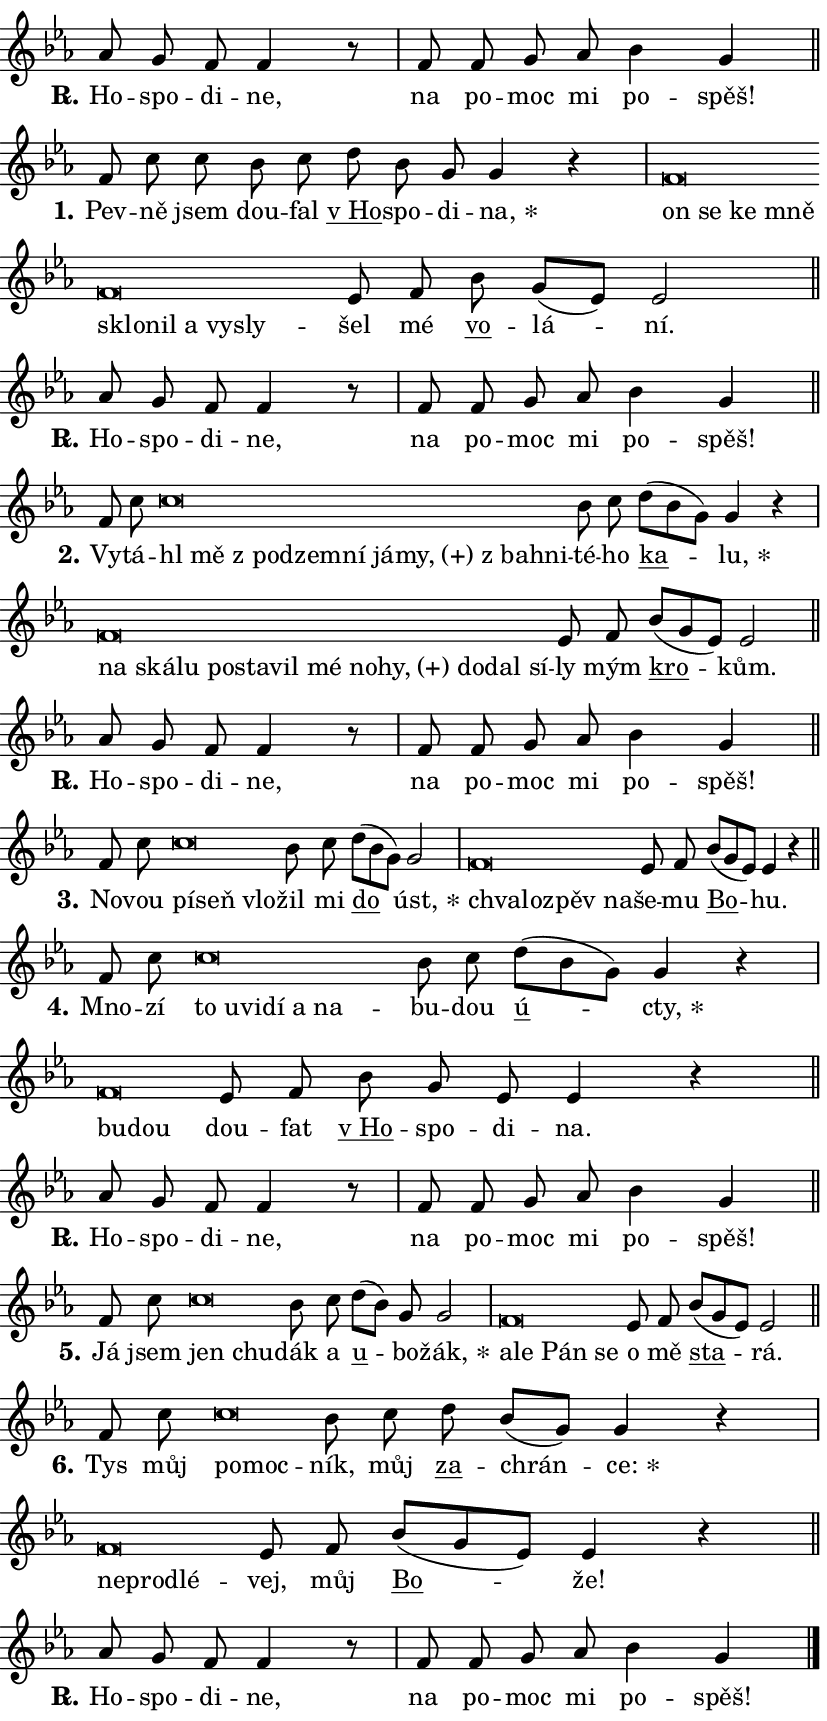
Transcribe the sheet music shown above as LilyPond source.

\version "2.24.0"
\header { tagline = "" }
\paper {
  indent = 0\cm
  top-margin = 0\cm
  right-margin = 0.13\cm % to fit lyric hyphens
  bottom-margin = 0\cm
  left-margin = 0\cm
  paper-width = 14\cm
  page-breaking = #ly:one-page-breaking
  system-system-spacing.basic-distance = #11
  score-system-spacing.basic-distance = #11
  ragged-last = ##f
}


%% Author: Thomas Morley
%% https://lists.gnu.org/archive/html/lilypond-user/2020-05/msg00002.html
#(define (line-position grob)
"Returns position of @var[grob} in current system:
   @code{'start}, if at first time-step
   @code{'end}, if at last time-step
   @code{'middle} otherwise
"
  (let* ((col (ly:item-get-column grob))
         (ln (ly:grob-object col 'left-neighbor))
         (rn (ly:grob-object col 'right-neighbor))
         (col-to-check-left (if (ly:grob? ln) ln col))
         (col-to-check-right (if (ly:grob? rn) rn col))
         (break-dir-left
           (and
             (ly:grob-property col-to-check-left 'non-musical #f)
             (ly:item-break-dir col-to-check-left)))
         (break-dir-right
           (and
             (ly:grob-property col-to-check-right 'non-musical #f)
             (ly:item-break-dir col-to-check-right))))
        (cond ((eqv? 1 break-dir-left) 'start)
              ((eqv? -1 break-dir-right) 'end)
              (else 'middle))))

#(define (tranparent-at-line-position vctor)
  (lambda (grob)
  "Relying on @code{line-position} select the relevant enry from @var{vctor}.
Used to determine transparency,"
    (case (line-position grob)
      ((end) (not (vector-ref vctor 0)))
      ((middle) (not (vector-ref vctor 1)))
      ((start) (not (vector-ref vctor 2))))))

noteHeadBreakVisibility =
#(define-music-function (break-visibility)(vector?)
"Makes @code{NoteHead}s transparent relying on @var{break-visibility}"
#{
  \override NoteHead.transparent =
    #(tranparent-at-line-position break-visibility)
#})

#(define delete-ledgers-for-transparent-note-heads
  (lambda (grob)
    "Reads whether a @code{NoteHead} is transparent.
If so this @code{NoteHead} is removed from @code{'note-heads} from
@var{grob}, which is supposed to be @code{LedgerLineSpanner}.
As a result ledgers are not printed for this @code{NoteHead}"
    (let* ((nhds-array (ly:grob-object grob 'note-heads))
           (nhds-list
             (if (ly:grob-array? nhds-array)
                 (ly:grob-array->list nhds-array)
                 '()))
           ;; Relies on the transparent-property being done before
           ;; Staff.LedgerLineSpanner.after-line-breaking is executed.
           ;; This is fragile ...
           (to-keep
             (remove
               (lambda (nhd)
                 (ly:grob-property nhd 'transparent #f))
               nhds-list)))
      ;; TODO find a better method to iterate over grob-arrays, similiar
      ;; to filter/remove etc for lists
      ;; For now rebuilt from scratch
      (set! (ly:grob-object grob 'note-heads)  '())
      (for-each
        (lambda (nhd)
          (ly:pointer-group-interface::add-grob grob 'note-heads nhd))
        to-keep))))

squashNotes = {
  \override NoteHead.X-extent = #'(-0.2 . 0.2)
  \override NoteHead.Y-extent = #'(-0.75 . 0)
  \override NoteHead.stencil =
    #(lambda (grob)
       (let ((pos (ly:grob-property grob 'staff-position)))
         (begin
           (if (< pos -7) (display "ERROR: Lower brevis then expected\n") (display ""))
           (if (<= pos -6) ly:text-interface::print ly:note-head::print))))
}
unSquashNotes = {
  \revert NoteHead.X-extent
  \revert NoteHead.Y-extent
  \revert NoteHead.stencil
}

hideNotes = \noteHeadBreakVisibility #begin-of-line-visible
unHideNotes = \noteHeadBreakVisibility #all-visible

% work-around for resetting accidentals
% https://lilypond.org/doc/v2.23/Documentation/notation/displaying-rhythms#unmetered-music
cadenzaMeasure = {
  \cadenzaOff
  \partial 1024 s1024
  \cadenzaOn
}

#(define-markup-command (accent layout props text) (markup?)
  "Underline accented syllable"
  (interpret-markup layout props
    #{\markup \override #'(offset . 4.3) \underline { #text }#}))

responsum = \markup \concat {
  "R" \hspace #-1.05 \path #0.1 #'((moveto 0 0.07) (lineto 0.9 0.8)) \hspace #0.05 "."
}

spaceSize = #0.6828661417322834 % exact space size for TeX Gyre Schola

\layout {
  \context {
    \Staff
    \remove "Time_signature_engraver"
    \override LedgerLineSpanner.after-line-breaking = #delete-ledgers-for-transparent-note-heads
  }
  \context {
    \Lyrics {
      \override LyricSpace.minimum-distance = \spaceSize
      \override LyricText.font-name = #"TeX Gyre Schola"
      \override LyricText.font-size = 1
      \override StanzaNumber.font-name = #"TeX Gyre Schola Bold"
      \override StanzaNumber.font-size = 1
    }
  }
  \context {
    \Score 
    \override NoteHead.text =
      #(lambda (grob) 
        (let ((pos (ly:grob-property grob 'staff-position)))
          #{\markup {
            \combine
              \halign #-0.55 \raise #(if (= pos -6) 0 0.5) \override #'(thickness . 2) \draw-line #'(3.2 . 0)
              \musicglyph "noteheads.sM1"
          }#}))
  }
}

% magnetic-lyrics.ily
%
%   written by
%     Jean Abou Samra <jean@abou-samra.fr>
%     Werner Lemberg <wl@gnu.org>
%
%   adapted by
%     Jiri Hon <jiri.hon@gmail.com>
%
% Version 2022-Apr-15

% https://www.mail-archive.com/lilypond-user@gnu.org/msg149350.html

#(define (Left_hyphen_pointer_engraver context)
   "Collect syllable-hyphen-syllable occurrences in lyrics and store
them in properties.  This engraver only looks to the left.  For
example, if the lyrics input is @code{foo -- bar}, it does the
following.

@itemize @bullet
@item
Set the @code{text} property of the @code{LyricHyphen} grob between
@q{foo} and @q{bar} to @code{foo}.

@item
Set the @code{left-hyphen} property of the @code{LyricText} grob with
text @q{foo} to the @code{LyricHyphen} grob between @q{foo} and
@q{bar}.
@end itemize

Use this auxiliary engraver in combination with the
@code{lyric-@/text::@/apply-@/magnetic-@/offset!} hook."
   (let ((hyphen #f)
         (text #f))
     (make-engraver
      (acknowledgers
       ((lyric-syllable-interface engraver grob source-engraver)
        (set! text grob)))
      (end-acknowledgers
       ((lyric-hyphen-interface engraver grob source-engraver)
        ;(when (not (grob::has-interface grob 'lyric-space-interface))
          (set! hyphen grob)));)
      ((stop-translation-timestep engraver)
       (when (and text hyphen)
         (ly:grob-set-object! text 'left-hyphen hyphen))
       (set! text #f)
       (set! hyphen #f)))))

#(define (lyric-text::apply-magnetic-offset! grob)
   "If the space between two syllables is less than the value in
property @code{LyricText@/.details@/.squash-threshold}, move the right
syllable to the left so that it gets concatenated with the left
syllable.

Use this function as a hook for
@code{LyricText@/.after-@/line-@/breaking} if the
@code{Left_@/hyphen_@/pointer_@/engraver} is active."
   (let ((hyphen (ly:grob-object grob 'left-hyphen #f)))
     (when hyphen
       (let ((left-text (ly:spanner-bound hyphen LEFT)))
         (when (grob::has-interface left-text 'lyric-syllable-interface)
           (let* ((common (ly:grob-common-refpoint grob left-text X))
                  (this-x-ext (ly:grob-extent grob common X))
                  (left-x-ext
                   (begin
                     ;; Trigger magnetism for left-text.
                     (ly:grob-property left-text 'after-line-breaking)
                     (ly:grob-extent left-text common X)))
                  ;; `delta` is the gap width between two syllables.
                  (delta (- (interval-start this-x-ext)
                            (interval-end left-x-ext)))
                  (details (ly:grob-property grob 'details))
                  (threshold (assoc-get 'squash-threshold details 0.2)))
             (when (< delta threshold)
               (let* (;; We have to manipulate the input text so that
                      ;; ligatures crossing syllable boundaries are not
                      ;; disabled.  For languages based on the Latin
                      ;; script this is essentially a beautification.
                      ;; However, for non-Western scripts it can be a
                      ;; necessity.
                      (lt (ly:grob-property left-text 'text))
                      (rt (ly:grob-property grob 'text))
                      (is-space (grob::has-interface hyphen 'lyric-space-interface))
                      (space (if is-space " " ""))
                      (extra-delta (if is-space spaceSize 0))
                      ;; Append new syllable.
                      (ltrt-space (if (and (string? lt) (string? rt))
                                (string-append lt space rt)
                                (make-concat-markup (list lt space rt))))
                      ;; Right-align `ltrt` to the right side.
                      (ltrt-space-markup (grob-interpret-markup
                               grob
                               (make-translate-markup
                                (cons (interval-length this-x-ext) 0)
                                (make-right-align-markup ltrt-space)))))
                 (begin
                   ;; Don't print `left-text`.
                   (ly:grob-set-property! left-text 'stencil #f)
                   ;; Set text and stencil (which holds all collected
                   ;; syllables so far) and shift it to the left.
                   (ly:grob-set-property! grob 'text ltrt-space)
                   (ly:grob-set-property! grob 'stencil ltrt-space-markup)
                   (ly:grob-translate-axis! grob (- (- delta extra-delta)) X))))))))))


#(define (lyric-hyphen::displace-bounds-first grob)
   ;; Make very sure this callback isn't triggered too early.
   (let ((left (ly:spanner-bound grob LEFT))
         (right (ly:spanner-bound grob RIGHT)))
     (ly:grob-property left 'after-line-breaking)
     (ly:grob-property right 'after-line-breaking)
     (ly:lyric-hyphen::print grob)))

squashThreshold = #0.4

\layout {
  \context {
    \Lyrics
    \consists #Left_hyphen_pointer_engraver
    \override LyricText.after-line-breaking =
      #lyric-text::apply-magnetic-offset!
    \override LyricHyphen.stencil = #lyric-hyphen::displace-bounds-first
    \override LyricText.details.squash-threshold = \squashThreshold
    \override LyricHyphen.minimum-distance = 0
    \override LyricHyphen.minimum-length = \squashThreshold
  }
}

squashText = \override LyricText.details.squash-threshold = 9999
unSquashText = \override LyricText.details.squash-threshold = \squashThreshold

leftText = \override LyricText.self-alignment-X = #LEFT
unLeftText = \revert LyricText.self-alignment-X

starOffset = #(lambda (grob) 
                (let ((x_offset (ly:self-alignment-interface::aligned-on-x-parent grob)))
                  (if (= x_offset 0) 0 (+ x_offset 1.2))))

star = #(define-music-function (syllable)(string?)
"Append star separator at the end of a syllable"
#{
  \once \override LyricText.X-offset = #starOffset
  \lyricmode { \markup {
    #syllable
    \override #'((font-name . "TeX Gyre Schola Bold")) \hspace #0.2 \lower #0.65 \larger "*"
  } }
#})

starAccent = #(define-music-function (syllable)(string?)
"Append star separator at the end of a syllable and make accent"
#{
  \once \override LyricText.X-offset = #starOffset
  \lyricmode { \markup {
    \accent #syllable
    \override #'((font-name . "TeX Gyre Schola Bold")) \hspace #0.2 \lower #0.65 \larger "*"
  } }
#})

breath = #(define-music-function (syllable)(string?)
"Append breathing indicator at the end of a syllable"
#{
  \lyricmode { \markup { #syllable "+" } }
#})

optionalBreath = #(define-music-function (syllable)(string?)
"Append optional breathing indicator at the end of a syllable"
#{
  \lyricmode { \markup { #syllable "(+)" } }
#})


\score {
    <<
        \new Voice = "melody" { \cadenzaOn \key es \major \relative { as'8 g f f4 r8 \cadenzaMeasure \bar "|" f8 f g as bes4 g \cadenzaMeasure \bar "||" \break } }
        \new Lyrics \lyricsto "melody" { \lyricmode { \set stanza = \responsum
Ho -- spo -- di -- ne, na po -- moc mi po -- spěš! } }
    >>
    \layout {}
}

\score {
    <<
        \new Voice = "melody" { \cadenzaOn \key es \major \relative { f'8 c' \bar "" c bes8 c \bar "" d bes g g4 r \cadenzaMeasure \bar "|" \squashNotes f\breve*1/16 \hideNotes \breve*1/16 \bar "" \breve*1/16 \bar "" \breve*1/16 \bar "" \breve*1/16 \bar "" \breve*1/16 \bar "" \breve*1/16 \bar "" \breve*1/16 \breve*1/16 \bar "" \unHideNotes \unSquashNotes es8 f \bar "" bes g[( es)] es2 \cadenzaMeasure \bar "||" \break } }
        \new Lyrics \lyricsto "melody" { \lyricmode { \set stanza = "1."
Pev -- ně jsem dou -- fal \markup \accent "v Ho" -- spo -- di -- \star na, \leftText on \squashText se ke mně sklo -- nil a vy -- sly -- \unLeftText \unSquashText šel mé \markup \accent vo -- lá -- ní. } }
    >>
    \layout {}
}

\score {
    <<
        \new Voice = "melody" { \cadenzaOn \key es \major \relative { as'8 g f f4 r8 \cadenzaMeasure \bar "|" f8 f g as bes4 g \cadenzaMeasure \bar "||" \break } }
        \new Lyrics \lyricsto "melody" { \lyricmode { \set stanza = \responsum
Ho -- spo -- di -- ne, na po -- moc mi po -- spěš! } }
    >>
    \layout {}
}

\score {
    <<
        \new Voice = "melody" { \cadenzaOn \key es \major \relative { f'8 c' \bar "" \squashNotes c\breve*1/16 \hideNotes \breve*1/16 \bar "" \breve*1/16 \bar "" \breve*1/16 \bar "" \breve*1/16 \bar "" \breve*1/16 \bar "" \breve*1/16 \bar "" \breve*1/16 \breve*1/16 \bar "" \unHideNotes \unSquashNotes bes8 c \bar "" d[( bes g)] g4 r \cadenzaMeasure \bar "|" \squashNotes f\breve*1/16 \hideNotes \breve*1/16 \bar "" \breve*1/16 \bar "" \breve*1/16 \bar "" \breve*1/16 \bar "" \breve*1/16 \bar "" \breve*1/16 \bar "" \breve*1/16 \bar "" \breve*1/16 \bar "" \breve*1/16 \bar "" \breve*1/16 \breve*1/16 \bar "" \unHideNotes \unSquashNotes es8 f \bar "" bes[( g es)] es2 \cadenzaMeasure \bar "||" \break } }
        \new Lyrics \lyricsto "melody" { \lyricmode { \set stanza = "2."
Vy -- tá -- \leftText hl \squashText mě "z pod" -- zem -- ní já -- \optionalBreath my, "z ba" -- hni -- \unLeftText \unSquashText té -- ho \markup \accent ka -- \star lu, \leftText na \squashText ská -- lu po -- sta -- vil mé no -- \optionalBreath hy, do -- dal sí -- \unLeftText \unSquashText ly mým \markup \accent kro -- kům. } }
    >>
    \layout {}
}

\score {
    <<
        \new Voice = "melody" { \cadenzaOn \key es \major \relative { as'8 g f f4 r8 \cadenzaMeasure \bar "|" f8 f g as bes4 g \cadenzaMeasure \bar "||" \break } }
        \new Lyrics \lyricsto "melody" { \lyricmode { \set stanza = \responsum
Ho -- spo -- di -- ne, na po -- moc mi po -- spěš! } }
    >>
    \layout {}
}

\score {
    <<
        \new Voice = "melody" { \cadenzaOn \key es \major \relative { f'8 c' \bar "" \squashNotes c\breve*1/16 \hideNotes \breve*1/16 \breve*1/16 \bar "" \unHideNotes \unSquashNotes bes8 c \bar "" d[( bes g)] g2 \cadenzaMeasure \bar "|" \squashNotes f\breve*1/16 \hideNotes \breve*1/16 \bar "" \breve*1/16 \breve*1/16 \bar "" \unHideNotes \unSquashNotes es8 f \bar "" bes[( g es)] es4 r \cadenzaMeasure \bar "||" \break } }
        \new Lyrics \lyricsto "melody" { \lyricmode { \set stanza = "3."
No -- vou \leftText pí -- \squashText seň vlo -- \unLeftText \unSquashText žil mi \markup \accent do \star úst, \leftText chva -- \squashText lo -- zpěv na -- \unLeftText \unSquashText še -- mu \markup \accent Bo -- hu. } }
    >>
    \layout {}
}

\score {
    <<
        \new Voice = "melody" { \cadenzaOn \key es \major \relative { f'8 c' \bar "" \squashNotes c\breve*1/16 \hideNotes \breve*1/16 \bar "" \breve*1/16 \bar "" \breve*1/16 \bar "" \breve*1/16 \breve*1/16 \bar "" \unHideNotes \unSquashNotes bes8 c \bar "" d[( bes g)] g4 r \cadenzaMeasure \bar "|" \squashNotes f\breve*1/16 \hideNotes \breve*1/16 \bar "" \unHideNotes \unSquashNotes es8 f \bar "" bes g es es4 r \cadenzaMeasure \bar "||" \break } }
        \new Lyrics \lyricsto "melody" { \lyricmode { \set stanza = "4."
Mno -- zí \leftText to \squashText u -- vi -- dí a na -- \unLeftText \unSquashText bu -- dou \markup \accent ú -- \star cty, \leftText bu -- \squashText dou \unLeftText \unSquashText dou -- fat \markup \accent "v Ho" -- spo -- di -- na. } }
    >>
    \layout {}
}

\score {
    <<
        \new Voice = "melody" { \cadenzaOn \key es \major \relative { as'8 g f f4 r8 \cadenzaMeasure \bar "|" f8 f g as bes4 g \cadenzaMeasure \bar "||" \break } }
        \new Lyrics \lyricsto "melody" { \lyricmode { \set stanza = \responsum
Ho -- spo -- di -- ne, na po -- moc mi po -- spěš! } }
    >>
    \layout {}
}

\score {
    <<
        \new Voice = "melody" { \cadenzaOn \key es \major \relative { f'8 c' \bar "" \squashNotes c\breve*1/16 \hideNotes \breve*1/16 \bar "" \unHideNotes \unSquashNotes bes8 c \bar "" d[( bes)] g g2 \cadenzaMeasure \bar "|" \squashNotes f\breve*1/16 \hideNotes \breve*1/16 \bar "" \breve*1/16 \breve*1/16 \bar "" \unHideNotes \unSquashNotes es8 f \bar "" bes[( g es)] es2 \cadenzaMeasure \bar "||" \break } }
        \new Lyrics \lyricsto "melody" { \lyricmode { \set stanza = "5."
Já jsem \leftText jen \squashText chu -- \unLeftText \unSquashText dák a \markup \accent u -- bo -- \star žák, \leftText a -- \squashText le Pán se \unLeftText \unSquashText o mě \markup \accent sta -- rá. } }
    >>
    \layout {}
}

\score {
    <<
        \new Voice = "melody" { \cadenzaOn \key es \major \relative { f'8 c' \bar "" \squashNotes c\breve*1/16 \hideNotes \breve*1/16 \bar "" \unHideNotes \unSquashNotes bes8 c \bar "" d bes[( g)] g4 r \cadenzaMeasure \bar "|" \squashNotes f\breve*1/16 \hideNotes \breve*1/16 \breve*1/16 \bar "" \unHideNotes \unSquashNotes es8 f \bar "" bes[( g es)] es4 r \cadenzaMeasure \bar "||" \break } }
        \new Lyrics \lyricsto "melody" { \lyricmode { \set stanza = "6."
Tys můj \leftText po -- \squashText moc -- \unLeftText \unSquashText ník, můj \markup \accent za -- chrán -- \star ce: \leftText ne -- \squashText pro -- dlé -- \unLeftText \unSquashText vej, můj \markup \accent Bo -- že! } }
    >>
    \layout {}
}

\score {
    <<
        \new Voice = "melody" { \cadenzaOn \key es \major \relative { as'8 g f f4 r8 \cadenzaMeasure \bar "|" f8 f g as bes4 g \cadenzaMeasure \bar "||" \break } \bar "|." }
        \new Lyrics \lyricsto "melody" { \lyricmode { \set stanza = \responsum
Ho -- spo -- di -- ne, na po -- moc mi po -- spěš! } }
    >>
    \layout {}
}
